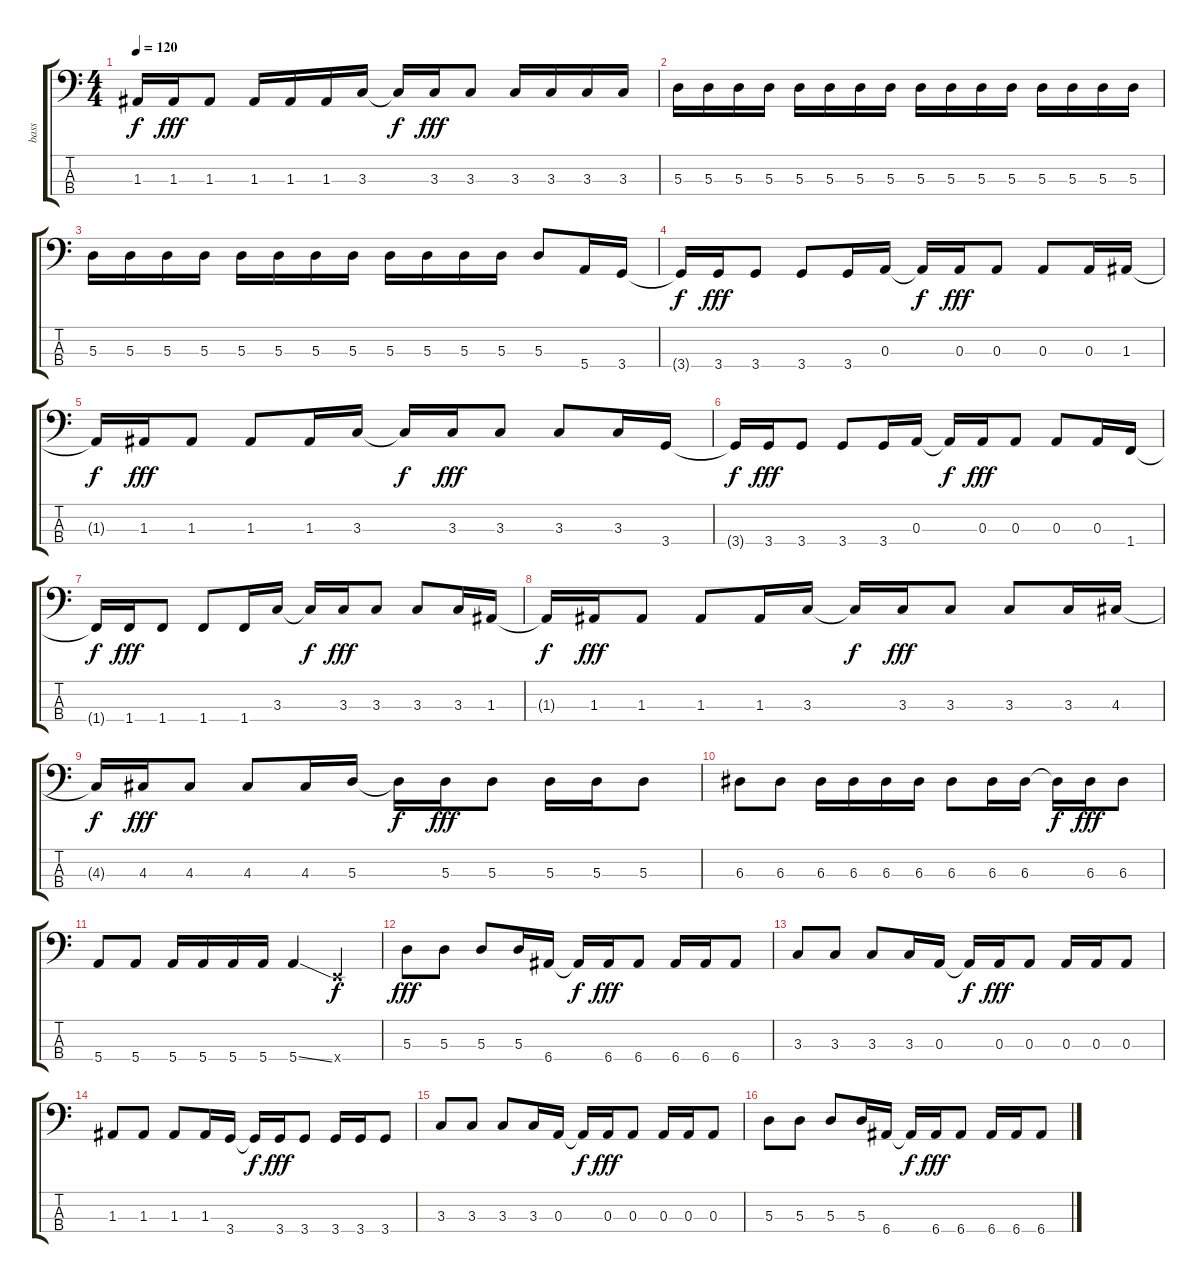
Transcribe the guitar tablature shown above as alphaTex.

\track ("bass" "bass") {instrument electricbassfinger}
\staff {score tabs}
\tuning (G2 D2 A1 E1) {hide}
\ts (4 4)
\tempo 120
\clef f4
\ks c
1.3{t}.16{dy f} 1.3.16{dy fff} 1.3.8 1.3.16 1.3.16 1.3.16 3.3.16 3.3{t}.16{dy f} 3.3.16{dy fff} 3.3.8 3.3.16 3.3.16 3.3.16 3.3.16 |
5.3.16 5.3.16 5.3.16 5.3.16 5.3.16 5.3.16 5.3.16 5.3.16 5.3.16 5.3.16 5.3.16 5.3.16 5.3.16 5.3.16 5.3.16 5.3.16 |
5.3.16 5.3.16 5.3.16 5.3.16 5.3.16 5.3.16 5.3.16 5.3.16 5.3.16 5.3.16 5.3.16 5.3.16 5.3.8 5.4.16 3.4.16 |
3.4{t}.16{dy f} 3.4.16{dy fff} 3.4.8 3.4.8 3.4.16 0.3.16 0.3{t}.16{dy f} 0.3.16{dy fff} 0.3.8 0.3.8 0.3.16 1.3.16 |
1.3{t}.16{dy f} 1.3.16{dy fff} 1.3.8 1.3.8 1.3.16 3.3.16 3.3{t}.16{dy f} 3.3.16{dy fff} 3.3.8 3.3.8 3.3.16 3.4.16 |
3.4{t}.16{dy f} 3.4.16{dy fff} 3.4.8 3.4.8 3.4.16 0.3.16 0.3{t}.16{dy f} 0.3.16{dy fff} 0.3.8 0.3.8 0.3.16 1.4.16 |
1.4{t}.16{dy f} 1.4.16{dy fff} 1.4.8 1.4.8 1.4.16 3.3.16 3.3{t}.16{dy f} 3.3.16{dy fff} 3.3.8 3.3.8 3.3.16 1.3.16 |
1.3{t}.16{dy f} 1.3.16{dy fff} 1.3.8 1.3.8 1.3.16 3.3.16 3.3{t}.16{dy f} 3.3.16{dy fff} 3.3.8 3.3.8 3.3.16 4.3.16 |
4.3{t}.16{dy f} 4.3.16{dy fff} 4.3.8 4.3.8 4.3.16 5.3.16 5.3{t}.16{dy f} 5.3.16{dy fff} 5.3.8 5.3.16 5.3.16 5.3.8 |
6.3.8 6.3.8 6.3.16 6.3.16 6.3.16 6.3.16 6.3.8 6.3.16 6.3.16 6.3{t}.16{dy f} 6.3.16{dy fff} 6.3.8 |
5.4.8 5.4.8 5.4.16 5.4.16 5.4.16 5.4.16 5.4{ss}.4 0.4{x}.4{dy f} |
5.3.8{dy fff} 5.3.8 5.3.8 5.3.16 6.4.16 6.4{t}.16{dy f} 6.4.16{dy fff} 6.4.8 6.4.16 6.4.16 6.4.8 |
3.3.8 3.3.8 3.3.8 3.3.16 0.3.16 0.3{t}.16{dy f} 0.3.16{dy fff} 0.3.8 0.3.16 0.3.16 0.3.8 |
1.3.8 1.3.8 1.3.8 1.3.16 3.4.16 3.4{t}.16{dy f} 3.4.16{dy fff} 3.4.8 3.4.16 3.4.16 3.4.8 |
3.3.8 3.3.8 3.3.8 3.3.16 0.3.16 0.3{t}.16{dy f} 0.3.16{dy fff} 0.3.8 0.3.16 0.3.16 0.3.8 |
5.3.8 5.3.8 5.3.8 5.3.16 6.4.16 6.4{t}.16{dy f} 6.4.16{dy fff} 6.4.8 6.4.16 6.4.16 6.4.8
